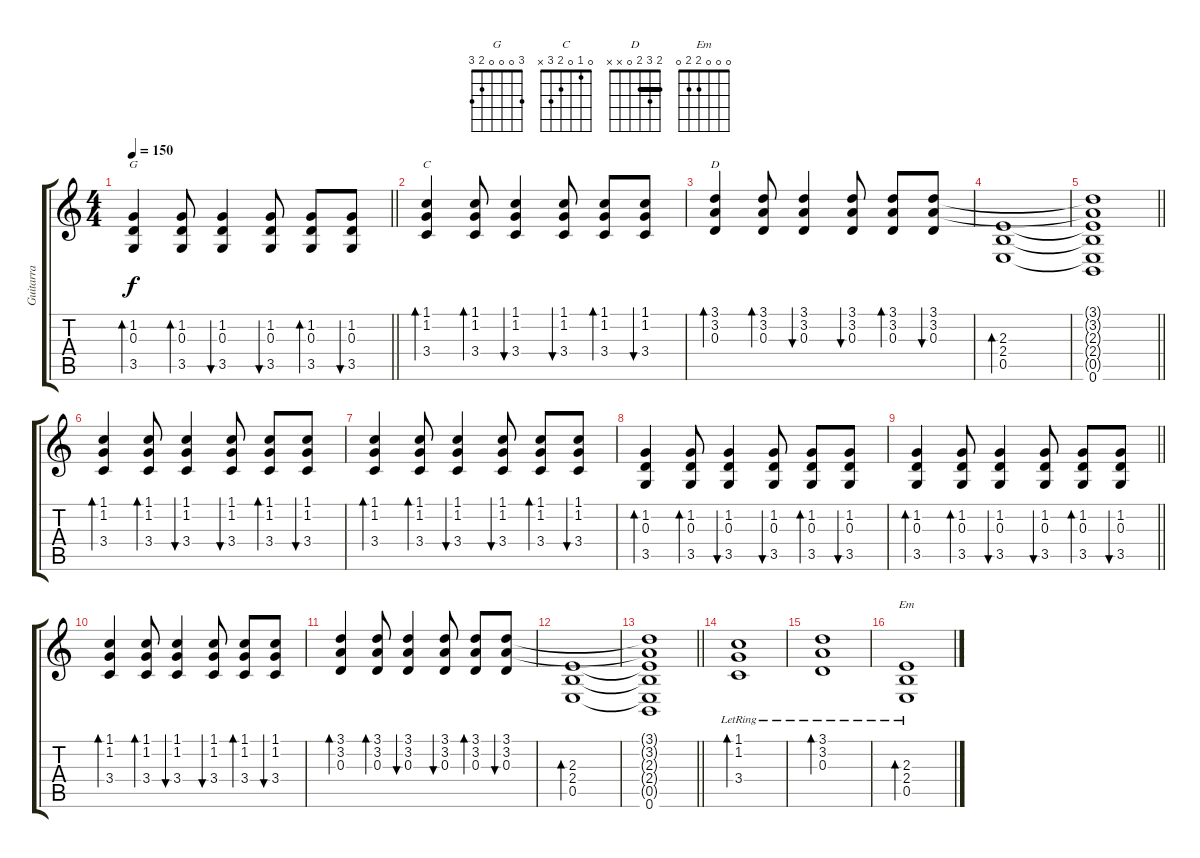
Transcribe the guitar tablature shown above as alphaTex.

\track ("Guitarra" "Guitarra") {instrument overdrivenguitar}
\staff {score tabs}
\tuning (B3 Gb3 D3 A2 E2 B1) {hide}
\chord ("G" 3 0 0 0 2 3)
\chord ("C" 0 1 0 2 3 x)
\chord ("D" 2 3 2 0 x x) {barre 2}
\chord ("Em" 0 0 0 2 2 0)
\ts (4 4)
\tempo 150
\clef g2
\barLineRight lightlight
\ks c
(1.2 0.3 3.5).4{bd 60 ch "G" dy f} (1.2 0.3 3.5).8{bd 60} (1.2 0.3 3.5).4{bu 60} (1.2 0.3 3.5).8{bu 60} (1.2 0.3 3.5).8{bd 60} (1.2 0.3 3.5).8{bu 60} |
(1.1 1.2 3.4).4{bd 60 ch "C"} (1.1 1.2 3.4).8{bd 60} (1.1 1.2 3.4).4{bu 60} (1.1 1.2 3.4).8{bu 60} (1.1 1.2 3.4).8{bd 60} (1.1 1.2 3.4).8{bu 60} |
(3.1 3.2 0.3).4{bd 60 ch "D"} (3.1 3.2 0.3).8{bd 60} (3.1 3.2 0.3).4{bu 60} (3.1 3.2 0.3).8{bu 60} (3.1 3.2 0.3).8{bd 60} (3.1 3.2 0.3).8{bu 60} |
(2.3 2.4 0.5).1{bd 60} |
\barLineRight lightlight
(3.1{t} 3.2{t} 2.3{t} 2.4{t} 0.5{t} 0.6).1{volume 10} |
(1.1 1.2 3.4).4{bd 60} (1.1 1.2 3.4).8{bd 60} (1.1 1.2 3.4).4{bu 60} (1.1 1.2 3.4).8{bu 60} (1.1 1.2 3.4).8{bd 60} (1.1 1.2 3.4).8{bu 60} |
(1.1 1.2 3.4).4{bd 60} (1.1 1.2 3.4).8{bd 60} (1.1 1.2 3.4).4{bu 60} (1.1 1.2 3.4).8{bu 60} (1.1 1.2 3.4).8{bd 60} (1.1 1.2 3.4).8{bu 60} |
(1.2 0.3 3.5).4{bd 60} (1.2 0.3 3.5).8{bd 60} (1.2 0.3 3.5).4{bu 60} (1.2 0.3 3.5).8{bu 60} (1.2 0.3 3.5).8{bd 60} (1.2 0.3 3.5).8{bu 60} |
\barLineRight lightlight
(1.2 0.3 3.5).4{bd 60} (1.2 0.3 3.5).8{bd 60} (1.2 0.3 3.5).4{bu 60} (1.2 0.3 3.5).8{bu 60} (1.2 0.3 3.5).8{bd 60} (1.2 0.3 3.5).8{bu 60} |
(1.1 1.2 3.4).4{bd 60} (1.1 1.2 3.4).8{bd 60} (1.1 1.2 3.4).4{bu 60} (1.1 1.2 3.4).8{bu 60} (1.1 1.2 3.4).8{bd 60} (1.1 1.2 3.4).8{bu 60} |
(3.1 3.2 0.3).4{bd 60} (3.1 3.2 0.3).8{bd 60} (3.1 3.2 0.3).4{bu 60} (3.1 3.2 0.3).8{bu 60} (3.1 3.2 0.3).8{bd 60} (3.1 3.2 0.3).8{bu 60} |
(2.3 2.4 0.5).1{bd 60} |
\barLineRight lightlight
(3.1{t} 3.2{t} 2.3{t} 2.4{t} 0.5{t} 0.6).1{volume 10} |
(1.1{lr} 1.2{lr} 3.4{lr}).1{bd 60} |
(3.1{lr} 3.2{lr} 0.3{lr}).1{bd 60} |
(2.3{lr} 2.4{lr} 0.5{lr}).1{bd 60 ch "Em"}
